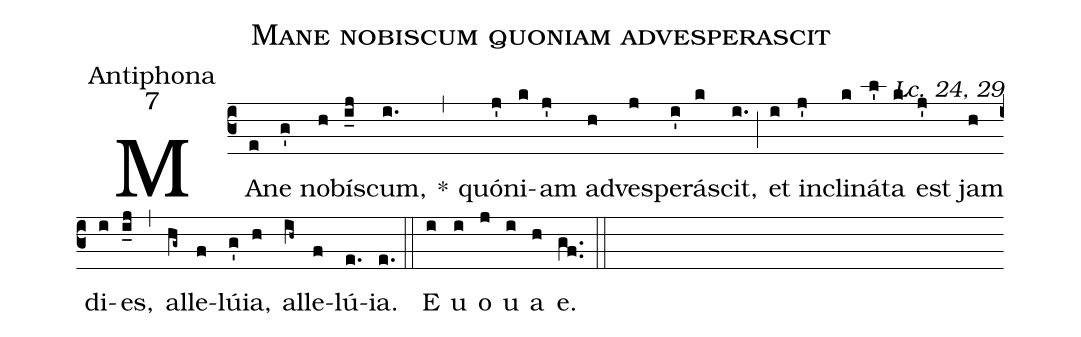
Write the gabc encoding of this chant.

name:Mane nobiscum quoniam advesperascit;
office-part:Antiphona;
mode:7;
commentary:Lc. 24, 29;
%%
(c3)
MA(e)ne(g') no(h)bís(i_j)cum,(i.) *(,)
quón(j')i(k)am(j') ad(h)ves(j)pe(i')rá(k)scit,(i.) (;)
et(i) in(j')cli(k)ná(l')ta(k) est(j') jam(h) di(i)es,(i_j) (,)
al(hg~)le(f)lú(g')ia,(h) al(ih~)le(f)lú(e.)ia.(e.) (::)
E(i) u(i) o(j) u(i) a(h) e.(gf..) (::)
